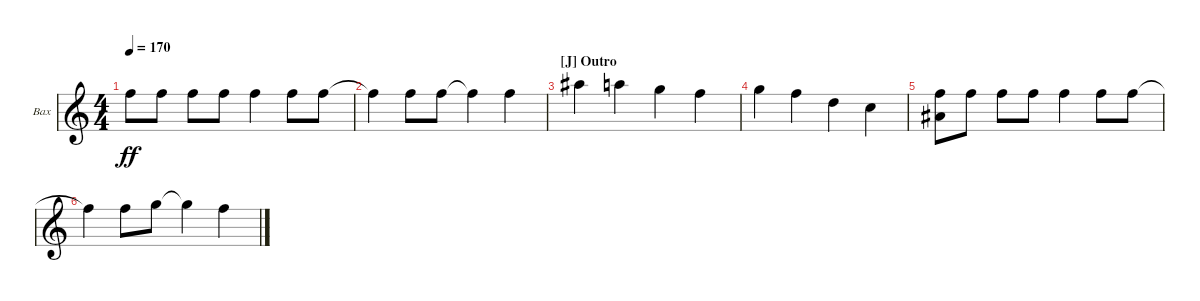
\defaultSystemsLayout 4
\bracketExtendMode groupsimilarinstruments
\firstSystemTrackNameOrientation horizontal
\otherSystemsTrackNameOrientation horizontal
\track ("Backing Vocals" "Bax") {instrument electricguitarclean}
\staff {score}
\tuning (D4 A3 F3 C3 G2 D2)
\ts (4 4)
\tempo 170
\clef g2
\ks c
12.3.8{dy ff} 12.3.8 12.3.8 12.3.8 12.3.4 12.3.8 12.3.8 |
12.3{t}.4 12.3.8 12.3.8 12.3{t}.4 12.3.4 |
\section ("J" "Outro")
17.3.4 16.3.4 14.3.4 12.3.4 |
14.3.4 12.3.4 9.3.4 7.3.4 |
(10.4 12.3).8 12.3.8 12.3.8 12.3.8 12.3.4 12.3.8 12.3.8 |
12.3{t}.4 12.3.8 14.3.8 14.3{t}.4 12.3.4
